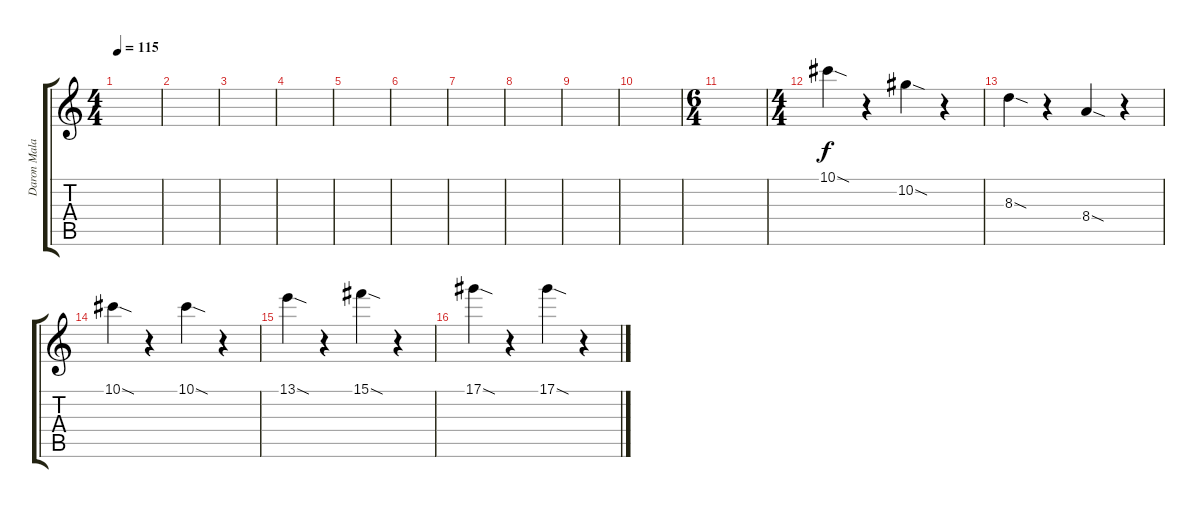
\track ("Daron Malakian 2 (Solo)" "Daron Mala") {instrument distortionguitar}
\staff {score tabs}
\tuning (Eb4 Bb3 Gb3 Db3 Ab2 Db2) {hide}
\ts (4 4)
\tempo 115
\clef g2
\ks c
|
|
|
|
|
|
|
|
|
|
\ts (6 4)
|
\ts (4 4)
10.1{sod}.4 r.4 10.2{sod}.4 r.4 |
8.3{sod}.4 r.4 8.4{sod}.4 r.4 |
10.1{sod}.4 r.4 10.1{sod}.4 r.4 |
13.1{sod}.4 r.4 15.1{sod}.4 r.4 |
17.1{sod}.4 r.4 17.1{sod}.4 r.4
